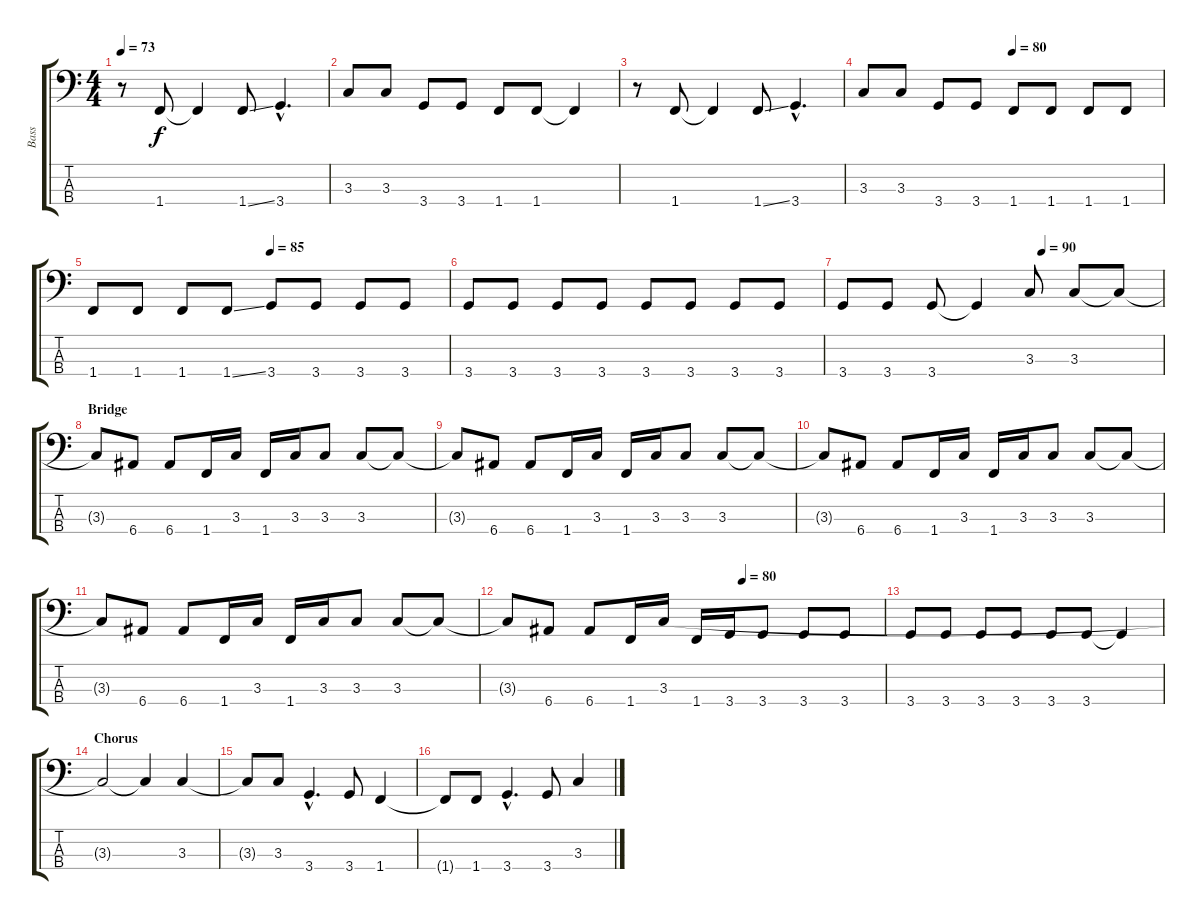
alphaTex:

\track ("Bass" "Bass") {instrument electricbassfinger}
\staff {score tabs}
\tuning (G2 D2 A1 E1) {hide}
\ts (4 4)
\tempo 73
\clef f4
\ks c
r.8{dy f} 1.4.8 1.4{t}.4 1.4{ss}.8 3.4{hac}.4{d} |
3.3.8 3.3.8 3.4.8 3.4.8 1.4.8 1.4.8 1.4{t}.4 |
r.8 1.4.8 1.4{t}.4 1.4{ss}.8 3.4{hac}.4{d} |
\tempo (80 0.5)
3.3.8 3.3.8 3.4.8 3.4.8 1.4.8 1.4.8 1.4.8 1.4.8 |
\tempo (85 0.5)
1.4.8 1.4.8 1.4.8 1.4{ss}.8 3.4.8 3.4.8 3.4.8 3.4.8 |
3.4.8 3.4.8 3.4.8 3.4.8 3.4.8 3.4.8 3.4.8 3.4.8 |
\tempo (90 0.625)
3.4.8 3.4.8 3.4.8 3.4{t}.4 3.3.8 3.3.8 3.3{t}.8 |
\section ("" "Bridge")
3.3{t}.8 6.4.8 6.4.8 1.4.16 3.3.16 1.4.16 3.3.16 3.3.8 3.3.8 3.3{t}.8 |
3.3{t}.8 6.4.8 6.4.8 1.4.16 3.3.16 1.4.16 3.3.16 3.3.8 3.3.8 3.3{t}.8 |
3.3{t}.8 6.4.8 6.4.8 1.4.16 3.3.16 1.4.16 3.3.16 3.3.8 3.3.8 3.3{t}.8 |
3.3{t}.8 6.4.8 6.4.8 1.4.16 3.3.16 1.4.16 3.3.16 3.3.8 3.3.8 3.3{t}.8 |
\tempo (80 0.625)
3.3{t}.8 6.4.8 6.4.8 1.4.16 3.3.16 1.4.16 3.4.16 3.4.8 3.4.8 3.4.8 |
3.4.8 3.4.8 3.4.8 3.4.8 3.4.8 3.4.8 3.4{t}.4 |
\section ("" "Chorus")
3.3{t}.2 3.3{t}.4 3.3.4 |
3.3{t}.8 3.3.8 3.4{hac}.4{d} 3.4.8 1.4.4 |
1.4{t}.8 1.4.8 3.4{hac}.4{d} 3.4.8 3.3.4
